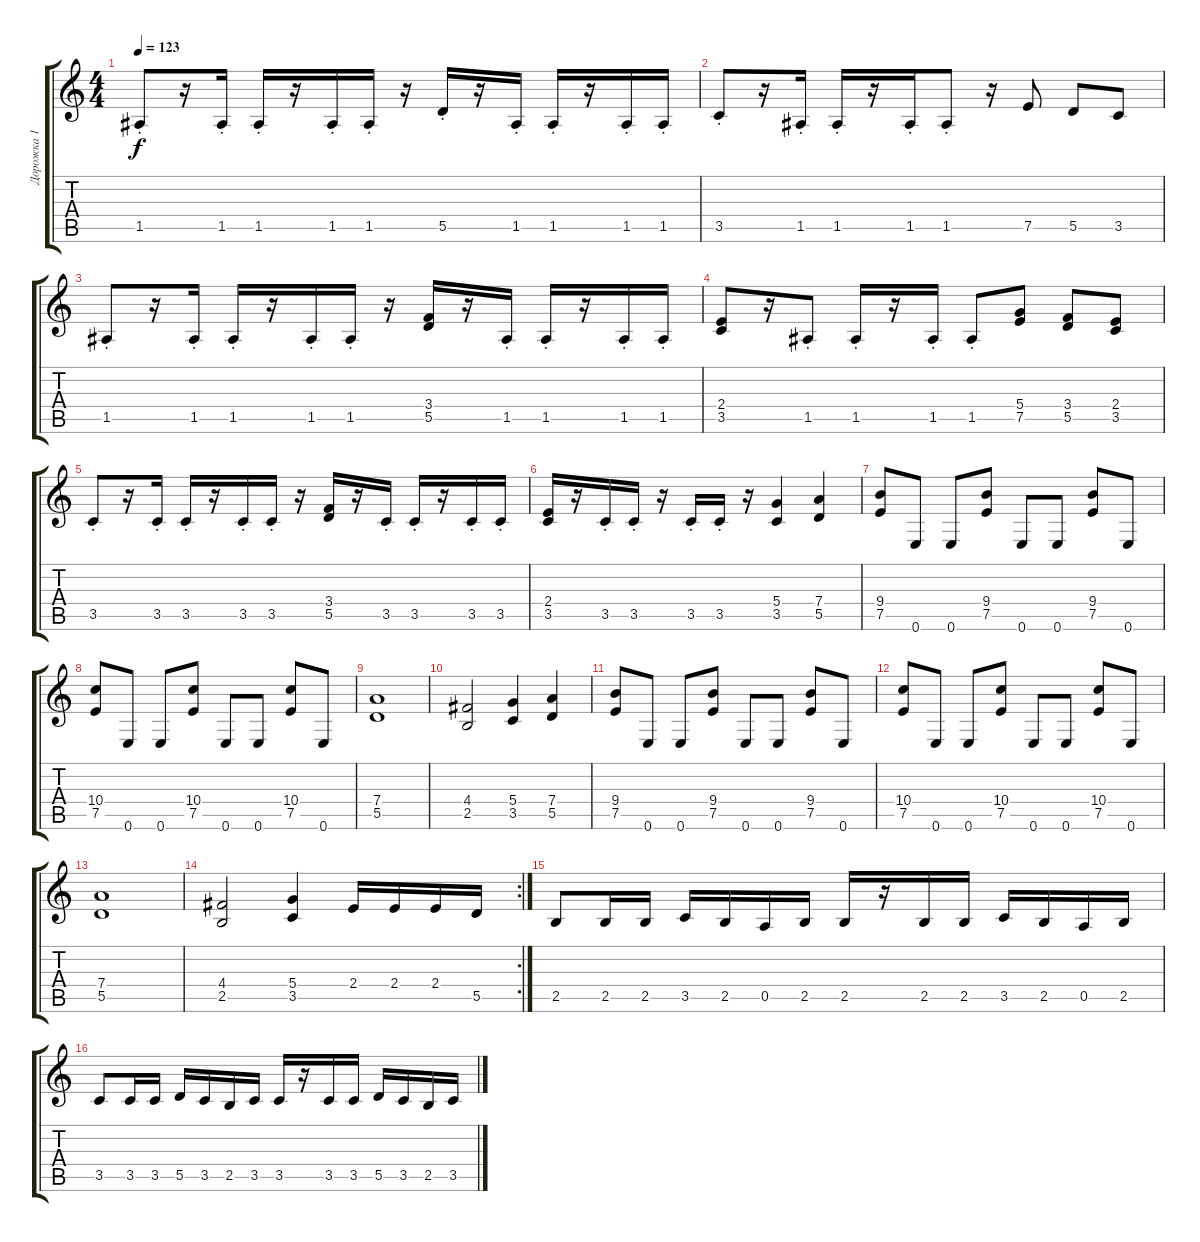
\track ("Дорожка 1" "Дорожка 1") {instrument distortionguitar}
\staff {score tabs}
\tuning (E4 B3 G3 D3 A2 E2) {hide}
\ts (4 4)
\tempo 123
\clef g2
\ks c
1.5{st}.8{dy f} r.16 1.5{st}.16 1.5{st}.16 r.16 1.5{st}.16 1.5{st}.16 r.16 5.5{st}.16 r.16 1.5{st}.16 1.5{st}.16 r.16 1.5{st}.16 1.5{st}.16 |
3.5{st}.8 r.16 1.5{st}.16 1.5{st}.16 r.16 1.5{st}.16 1.5{st}.8 r.16 7.5.8 5.5.8 3.5.8 |
1.5{st}.8 r.16 1.5{st}.16 1.5{st}.16 r.16 1.5{st}.16 1.5{st}.16 r.16 (3.4 5.5).16 r.16 1.5{st}.16 1.5{st}.16 r.16 1.5{st}.16 1.5{st}.16 |
(2.4 3.5).8 r.16 1.5{st}.8 1.5{st}.16 r.16 1.5{st}.16 1.5{st}.8 (5.4 7.5).8 (3.4 5.5).8 (2.4 3.5).8 |
3.5{st}.8 r.16 3.5{st}.16 3.5{st}.16 r.16 3.5{st}.16 3.5{st}.16 r.16 (3.4 5.5).16 r.16 3.5{st}.16 3.5{st}.16 r.16 3.5{st}.16 3.5{st}.16 |
(2.4 3.5).16 r.16 3.5{st}.16 3.5{st}.16 r.16 3.5{st}.16 3.5{st}.16 r.16 (5.4 3.5).4 (7.4 5.5).4 |
(9.4 7.5).8 0.6.8 0.6.8 (9.4 7.5).8 0.6.8 0.6.8 (9.4 7.5).8 0.6.8 |
(10.4 7.5).8 0.6.8 0.6.8 (10.4 7.5).8 0.6.8 0.6.8 (10.4 7.5).8 0.6.8 |
(7.4 5.5).1 |
(4.4 2.5).2 (5.4 3.5).4 (7.4 5.5).4 |
(9.4 7.5).8 0.6.8 0.6.8 (9.4 7.5).8 0.6.8 0.6.8 (9.4 7.5).8 0.6.8 |
(10.4 7.5).8 0.6.8 0.6.8 (10.4 7.5).8 0.6.8 0.6.8 (10.4 7.5).8 0.6.8 |
(7.4 5.5).1 |
\rc 2
(4.4 2.5).2 (5.4 3.5).4 2.4.16 2.4.16 2.4.16 5.5.16 |
2.5.8 2.5.16 2.5.16 3.5.16 2.5.16 0.5.16 2.5.16 2.5.16 r.16 2.5.16 2.5.16 3.5.16 2.5.16 0.5.16 2.5.16 |
3.5.8 3.5.16 3.5.16 5.5.16 3.5.16 2.5.16 3.5.16 3.5.16 r.16 3.5.16 3.5.16 5.5.16 3.5.16 2.5.16 3.5.16
